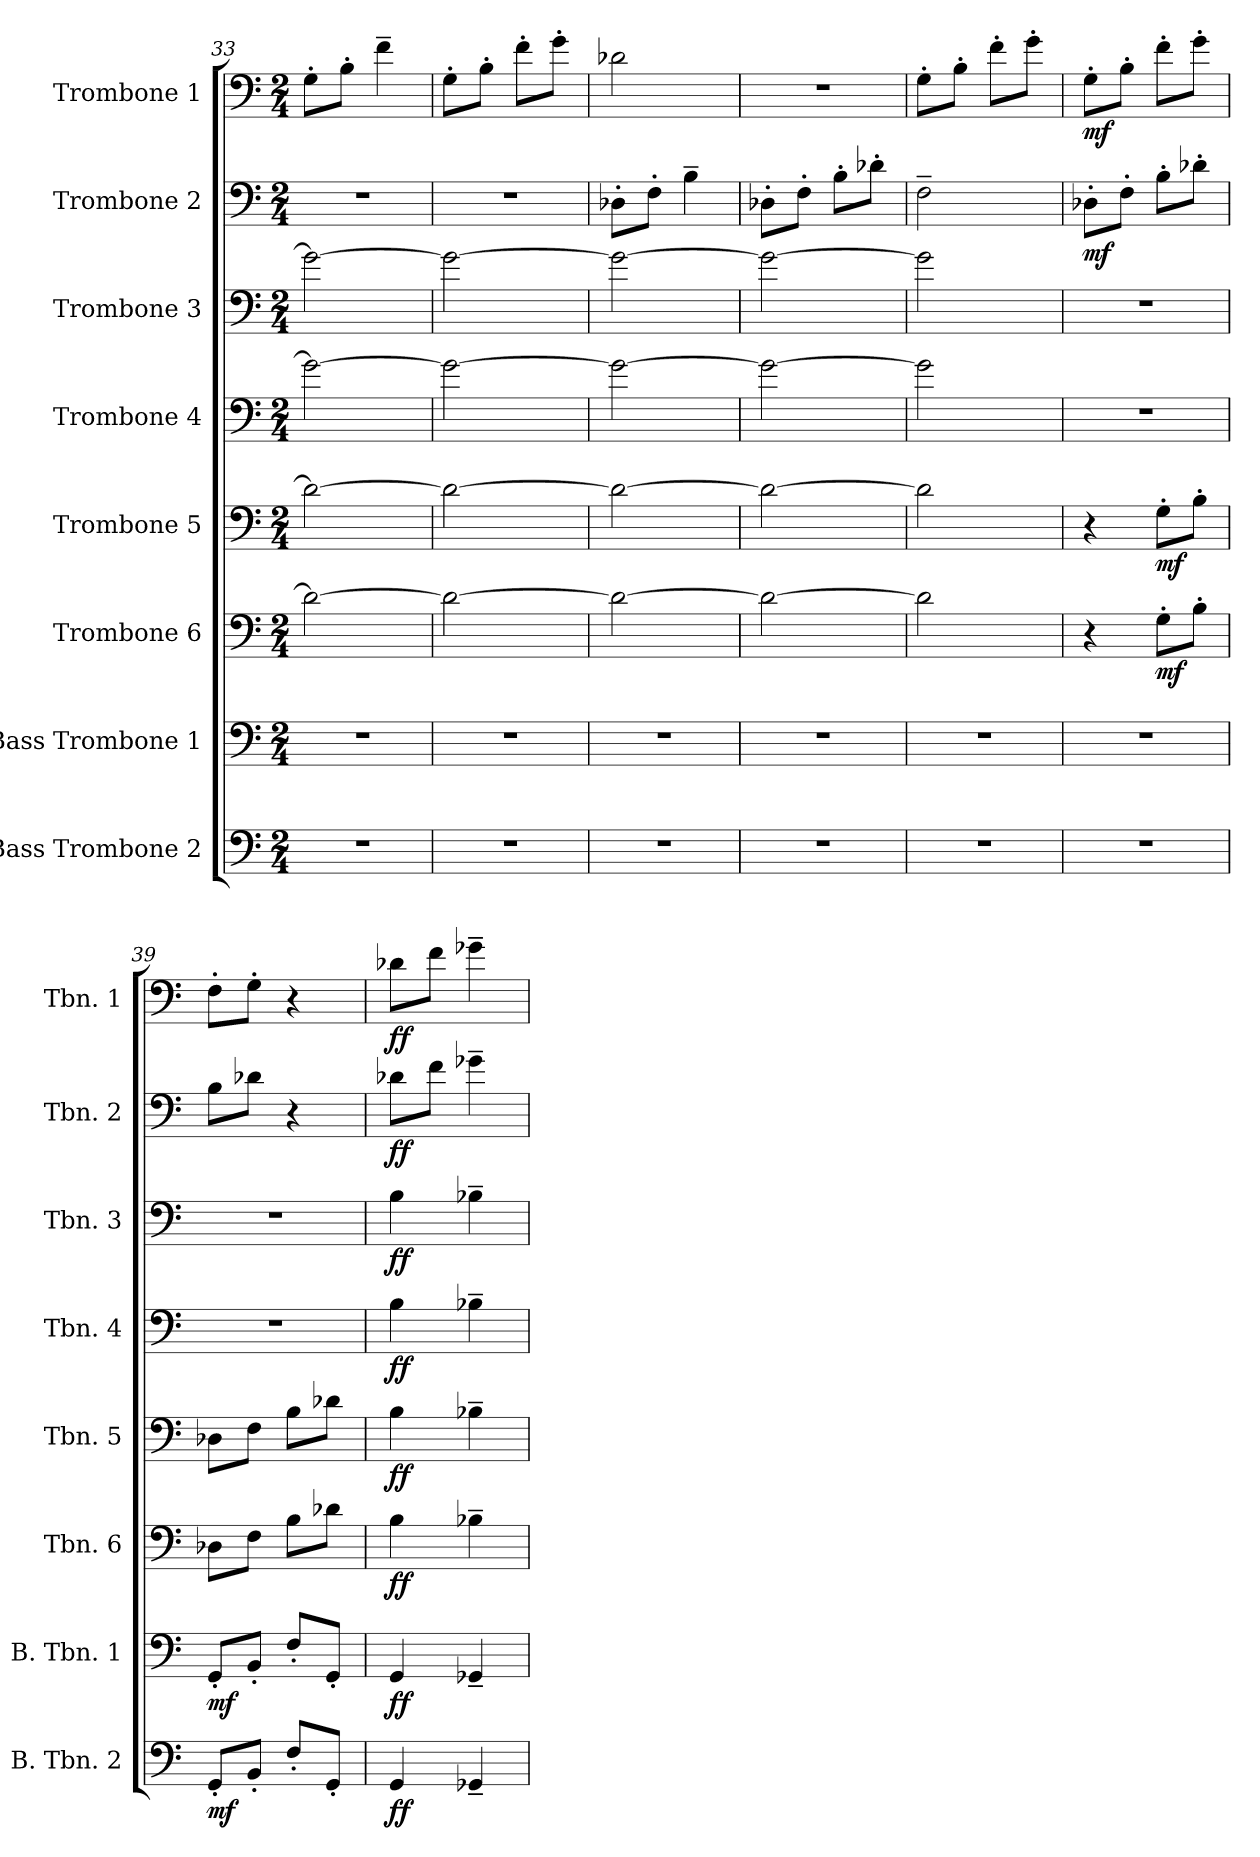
**kern	**dynam	**kern	**dynam	**kern	**dynam	**kern	**dynam	**kern	**dynam	**kern	**dynam	**kern	**dynam	**kern	**dynam
*part8	*part8	*part7	*part7	*part6	*part6	*part5	*part5	*part4	*part4	*part3	*part3	*part2	*part2	*part1	*part1
*staff8	*staff8	*staff7	*staff7	*staff6	*staff6	*staff5	*staff5	*staff4	*staff4	*staff3	*staff3	*staff2	*staff2	*staff1	*staff1
*I"Bass Trombone 2	*	*I"Bass Trombone 1	*	*I"Trombone 6	*	*I"Trombone 5	*	*I"Trombone 4	*	*I"Trombone 3	*	*I"Trombone 2	*	*I"Trombone 1	*
*I'B. Tbn. 2	*	*I'B. Tbn. 1	*	*I'Tbn. 6	*	*I'Tbn. 5	*	*I'Tbn. 4	*	*I'Tbn. 3	*	*I'Tbn. 2	*	*I'Tbn. 1	*
*clefF4	*	*clefF4	*	*clefF4	*	*clefF4	*	*clefF4	*	*clefF4	*	*clefF4	*	*clefF4	*
*k[]	*	*k[]	*	*k[]	*	*k[]	*	*k[]	*	*k[]	*	*k[]	*	*k[]	*
*M2/4	*	*M2/4	*	*M2/4	*	*M2/4	*	*M2/4	*	*M2/4	*	*M2/4	*	*M2/4	*
=33	=33	=33	=33	=33	=33	=33	=33	=33	=33	=33	=33	=33	=33	=33	=33
2r	.	2r	.	2d-\_	.	2d-\_	.	2g\_	.	2g\_	.	2r	.	8G'\L	.
.	.	.	.	.	.	.	.	.	.	.	.	.	.	8B'\J	.
.	.	.	.	.	.	.	.	.	.	.	.	.	.	4f~\	.
!!LO:PB:g=z
=34	=34	=34	=34	=34	=34	=34	=34	=34	=34	=34	=34	=34	=34	=34	=34
2r	.	2r	.	2d-\_	.	2d-\_	.	2g\_	.	2g\_	.	2r	.	8G'\L	.
.	.	.	.	.	.	.	.	.	.	.	.	.	.	8B'\J	.
.	.	.	.	.	.	.	.	.	.	.	.	.	.	8f'\L	.
.	.	.	.	.	.	.	.	.	.	.	.	.	.	8g'\J	.
=35	=35	=35	=35	=35	=35	=35	=35	=35	=35	=35	=35	=35	=35	=35	=35
2r	.	2r	.	2d-\_	.	2d-\_	.	2g\_	.	2g\_	.	8D-X'\L	.	2d-X\	.
.	.	.	.	.	.	.	.	.	.	.	.	8F'\J	.	.	.
.	.	.	.	.	.	.	.	.	.	.	.	4B~\	.	.	.
=36	=36	=36	=36	=36	=36	=36	=36	=36	=36	=36	=36	=36	=36	=36	=36
2r	.	2r	.	2d-\_	.	2d-\_	.	2g\_	.	2g\_	.	8D-X'\L	.	2r	.
.	.	.	.	.	.	.	.	.	.	.	.	8F'\J	.	.	.
.	.	.	.	.	.	.	.	.	.	.	.	8B'\L	.	.	.
.	.	.	.	.	.	.	.	.	.	.	.	8d-X'\J	.	.	.
=37	=37	=37	=37	=37	=37	=37	=37	=37	=37	=37	=37	=37	=37	=37	=37
2r	.	2r	.	2d-\]	.	2d-\]	.	2g\]	.	2g\]	.	2F~\	.	8G'\L	.
.	.	.	.	.	.	.	.	.	.	.	.	.	.	8B'\J	.
.	.	.	.	.	.	.	.	.	.	.	.	.	.	8f'\L	.
.	.	.	.	.	.	.	.	.	.	.	.	.	.	8g'\J	.
=38	=38	=38	=38	=38	=38	=38	=38	=38	=38	=38	=38	=38	=38	=38	=38
!	!	!	!	!	!	!	!	!	!	!	!	!	!LO:DY:b	!	!LO:DY:b
2r	.	2r	.	4r	.	4r	.	2r	.	2r	.	8D-X'\L	mf	8G'\L	mf
.	.	.	.	.	.	.	.	.	.	.	.	8F'\J	.	8B'\J	.
!	!	!	!	!	!LO:DY:b	!	!LO:DY:b	!	!	!	!	!	!	!	!
.	.	.	.	8G'\L	mf	8G'\L	mf	.	.	.	.	8B'\L	.	8f'\L	.
.	.	.	.	8B'\J	.	8B'\J	.	.	.	.	.	8d-X'\J	.	8g'\J	.
=39	=39	=39	=39	=39	=39	=39	=39	=39	=39	=39	=39	=39	=39	=39	=39
!	!LO:DY:b	!	!LO:DY:b	!	!	!	!	!	!	!	!	!	!	!	!
8GG'/L	mf	8GG'/L	mf	8D-X\L	.	8D-X\L	.	2r	.	2r	.	8B\L	.	8F'\L	.
8BB'/J	.	8BB'/J	.	8F\J	.	8F\J	.	.	.	.	.	8d-X\J	.	8G'\J	.
8F'/L	.	8F'/L	.	8B\L	.	8B\L	.	.	.	.	.	4r	.	4r	.
8GG'/J	.	8GG'/J	.	8d-X\J	.	8d-X\J	.	.	.	.	.	.	.	.	.
=40	=40	=40	=40	=40	=40	=40	=40	=40	=40	=40	=40	=40	=40	=40	=40
!	!LO:DY:b	!	!LO:DY:b	!	!LO:DY:b	!	!LO:DY:b	!	!LO:DY:b	!	!LO:DY:b	!	!LO:DY:b	!	!LO:DY:b
4GG/	ff	4GG/	ff	4B\	ff	4B\	ff	4B\	ff	4B\	ff	8d-X\L	ff	8d-X\L	ff
.	.	.	.	.	.	.	.	.	.	.	.	8f\J	.	8f\J	.
4GG-X~/	.	4GG-X~/	.	4B-X~\	.	4B-X~\	.	4B-X~\	.	4B-X~\	.	4g-X~\	.	4g-X~\	.
=	=	=	=	=	=	=	=	=	=	=	=	=	=	=	=
*-	*-	*-	*-	*-	*-	*-	*-	*-	*-	*-	*-	*-	*-	*-	*-
